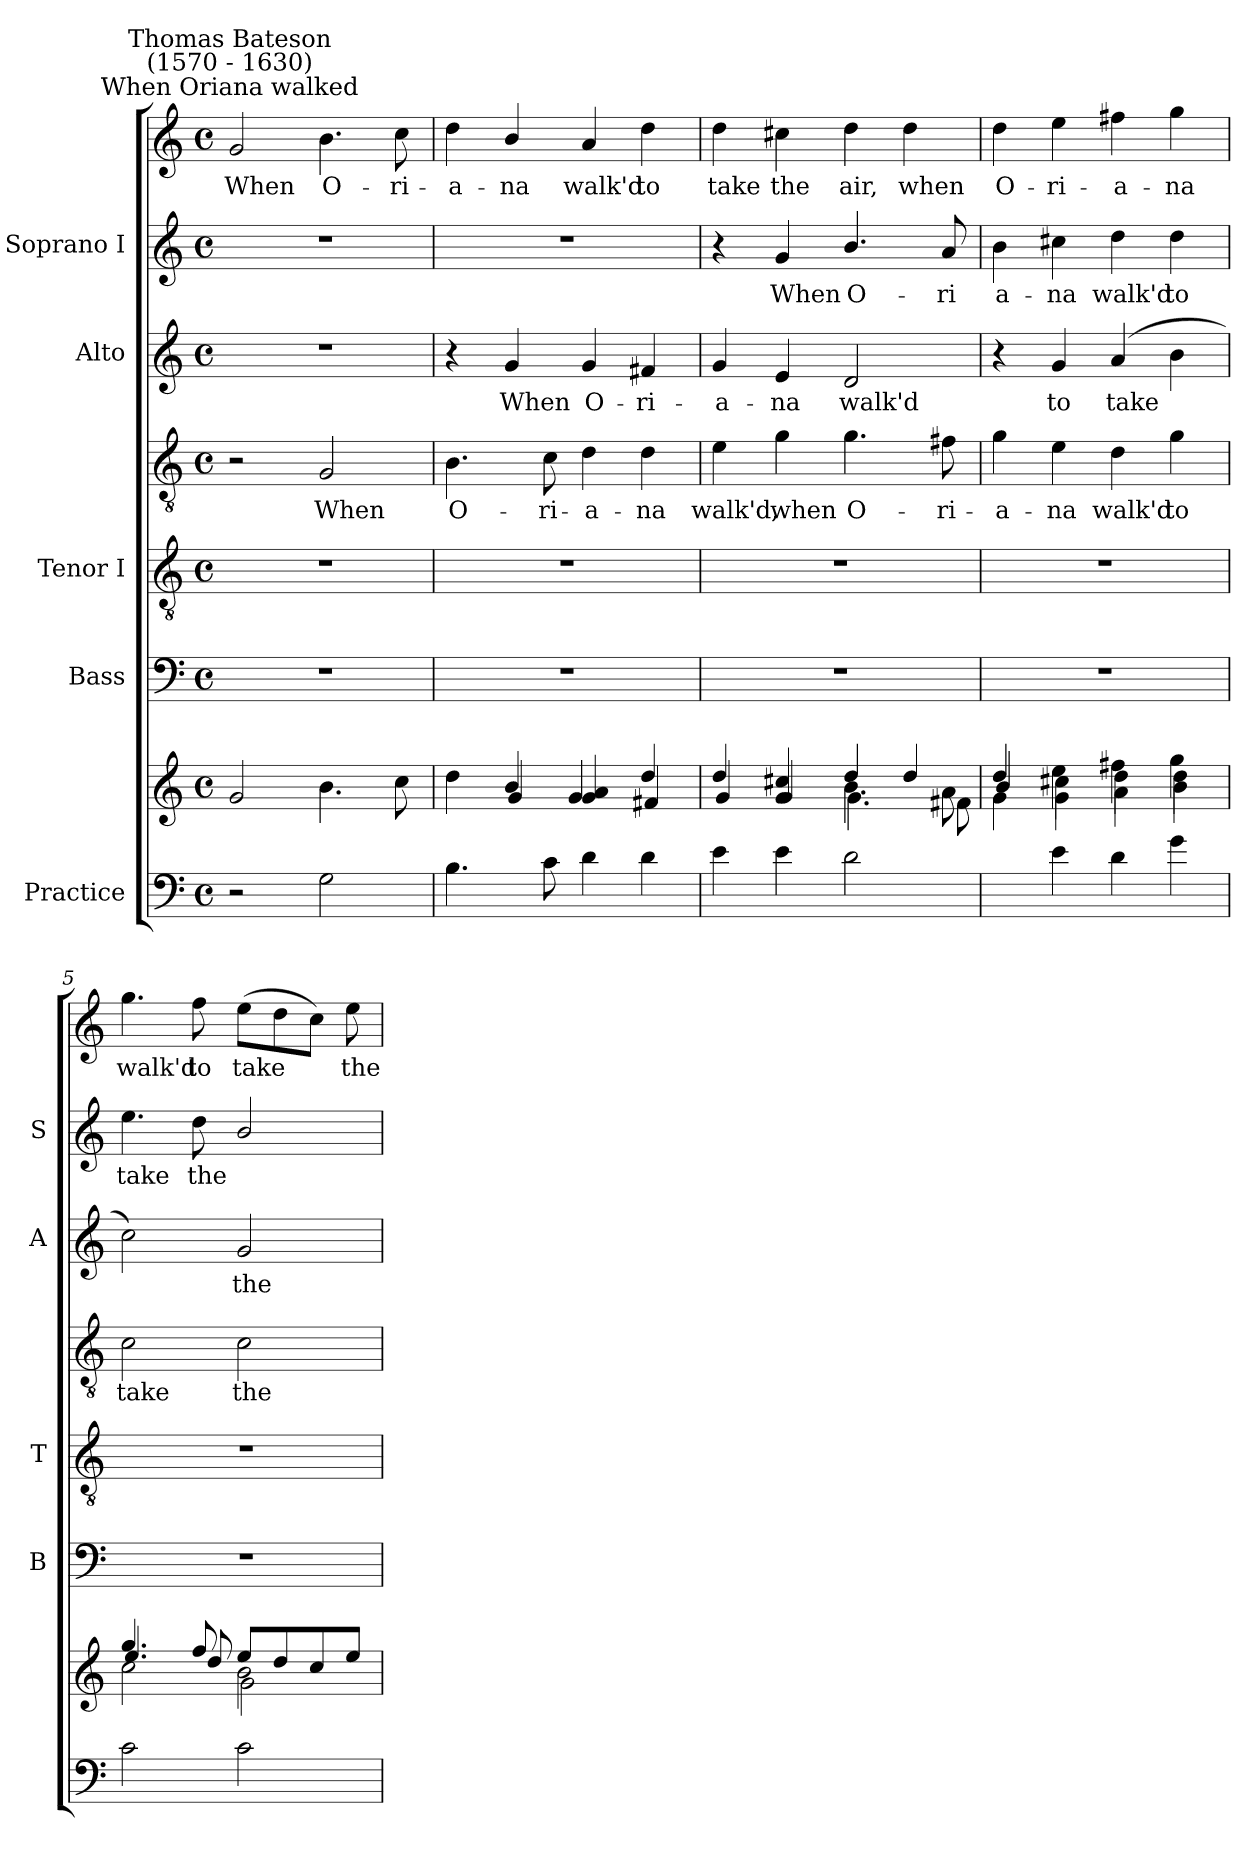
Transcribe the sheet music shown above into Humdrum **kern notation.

**kern	**kern	**kern	**kern	**kern	**text	**kern	**text	**kern	**text	**kern	**text
*part5	*part5	*part4	*part3	*part3	*part3	*part2	*part2	*part1	*part1	*part1	*part1
*staff8	*staff7	*staff6	*staff5	*staff4	*staff4	*staff3	*staff3	*staff2	*staff2	*staff1	*staff1
*I"Practice	*	*I"Bass	*I"Tenor I	*	*	*I"Alto	*	*I"Soprano I	*	*	*
*	*	*I'B	*I'T	*	*	*I'A	*	*I'S	*	*	*
*clefF4	*clefG2	*clefF4	*clefGv2	*clefGv2	*	*clefG2	*	*clefG2	*	*clefG2	*
*k[]	*k[]	*k[]	*k[]	*k[]	*	*k[]	*	*k[]	*	*k[]	*
*C:	*C:	*C:	*C:	*C:	*	*C:	*	*C:	*	*C:	*
*M4/4	*M4/4	*M4/4	*M4/4	*M4/4	*	*M4/4	*	*M4/4	*	*M4/4	*
*met(c)	*met(c)	*met(c)	*met(c)	*met(c)	*	*met(c)	*	*met(c)	*	*met(c)	*
=1	=1	=1	=1	=1	=1	=1	=1	=1	=1	=1	=1
*	*^	*	*	*	*	*	*	*	*	*	*
*	*	*^	*	*	*	*	*	*	*	*	*	*
!	!	!	!	!	!	!	!	!	!	!	!	!LO:TX:a:cj:t=When Oriana walked	!
!	!	!	!	!	!	!	!	!	!	!	!	!LO:TX:a:cj:t=Thomas Bateson\n(1570 - 1630)	!
!	!	!	!	!	!	!	!	!	!	!	!	!	!LO:LY:b
2r	2g/	1ryy	1ryy	1r	1r	2r	.	1r	.	1r	.	2g	When
!	!	!	!	!	!	!	!LO:LY:b	!	!	!	!	!	!LO:LY:b
2G	4.b\	.	.	.	.	2G	When	.	.	.	.	4.b	O-
!	!	!	!	!	!	!	!	!	!	!	!	!	!LO:LY:b
.	8cc\	.	.	.	.	.	.	.	.	.	.	8cc	-ri-
=2	=2	=2	=2	=2	=2	=2	=2	=2	=2	=2	=2	=2	=2
!	!	!	!	!	!	!	!LO:LY:b	!	!	!	!	!	!LO:LY:b
4.B	4dd\	1ryy	4ryy	1r	1r	4.B	O-	4r	.	1r	.	4dd	-a-
!	!	!	!	!	!	!	!	!	!LO:LY:b	!	!	!	!LO:LY:b
.	4b/	.	4g/	.	.	.	.	4g	When	.	.	4b/	-na
!	!	!	!	!	!	!	!LO:LY:b	!	!	!	!	!	!
8c	.	.	.	.	.	8c	-ri-	.	.	.	.	.	.
!	!	!	!	!	!	!	!LO:LY:b	!	!LO:LY:b	!	!	!	!LO:LY:b
4d	4g/ 4a/	.	4g/	.	.	4d	-a-	4g	O-	.	.	4a	walk'd
!	!	!	!	!	!	!	!LO:LY:b	!	!LO:LY:b	!	!	!	!LO:LY:b
4d	4dd/	.	4f#X/	.	.	4d	-na	4f#X	-ri-	.	.	4dd	to
=3	=3	=3	=3	=3	=3	=3	=3	=3	=3	=3	=3	=3	=3
*^	*	*	*^	*	*	*	*	*	*	*	*	*	*
!	!	!	!	!	!	!	!	!	!LO:LY:b	!	!LO:LY:b	!	!	!	!LO:LY:b
4ryy	4e	4dd/	4ryy	4g/	4ryy	1r	1r	4e	walk'd,	4g	-a-	4r	.	4dd	take
!	!	!	!	!	!	!	!	!	!LO:LY:b	!	!LO:LY:b	!	!LO:LY:b	!	!LO:LY:b
4e\	2.ryy	4cc#X/	4g/	2.ryy	4g/	.	.	4g	when	4e	-na	4g	When	4cc#X	the
!	!	!	!	!	!	!	!	!	!LO:LY:b	!	!LO:LY:b	!	!LO:LY:b	!	!LO:LY:b
2d\	.	4dd/	4.b\	.	4.g\	.	.	4.g	O-	2d	walk'd	4.b/	O-	4dd	air,
!	!	!	!	!	!	!	!	!	!	!	!	!	!	!	!LO:LY:b
.	.	4dd/	.	.	.	.	.	.	.	.	.	.	.	4dd	when
!	!	!	!	!	!	!	!	!	!LO:LY:b	!	!	!	!LO:LY:b	!	!
.	.	.	8a	.	8f#X\	.	.	8f#X	-ri-	.	.	8a	-ri	.	.
*v	*v	*	*	*	*	*	*	*	*	*	*	*	*	*	*
=4	=4	=4	=4	=4	=4	=4	=4	=4	=4	=4	=4	=4	=4	=4
!	!	!	!	!	!	!	!	!LO:LY:b	!	!	!	!LO:LY:b	!	!LO:LY:b
4ryy	4dd/	4b/	4ryy	4g	1r	1r	4g	-a-	4r	.	4b	a-	4dd	O-
!	!	!	!	!	!	!	!	!LO:LY:b	!	!LO:LY:b	!	!LO:LY:b	!	!LO:LY:b
4e	4ee\	4cc#X\	4g\	2.ryy	.	.	4e	-na	4g	to	4cc#X	-na	4ee	-ri-
!	!	!	!	!	!	!	!	!LO:LY:b	!	!LO:LY:b	!	!LO:LY:b	!	!LO:LY:b
4d	4ff#X\	4dd\	4a\	.	.	.	4d	walk'd	(>4a	take	4dd	walk'd	4ff#X	-a-
!	!	!	!	!	!	!	!	!LO:LY:b	!	!	!	!LO:LY:b	!	!LO:LY:b
4g	4gg\	4dd\	4b\	.	.	.	4g	to	4b	.	4dd	to	4gg	-na
*	*	*	*v	*v	*	*	*	*	*	*	*	*	*	*
=5	=5	=5	=5	=5	=5	=5	=5	=5	=5	=5	=5	=5	=5
!	!	!	!	!	!	!	!LO:LY:b	!	!	!	!LO:LY:b	!	!LO:LY:b
2c	4.gg/	4.ee/	2cc\	1r	1r	2c	take	2cc)	.	4.ee	take	4.gg	walk'd
!	!	!	!	!	!	!	!	!	!	!	!LO:LY:b	!	!LO:LY:b
.	8ff/	8dd/L	.	.	.	.	.	.	.	8ddL	the	8ff	to
!	!	!	!	!	!	!	!LO:LY:b	!	!LO:LY:b	!	!	!	!LO:LY:b
2c	8ee/L	2b\	2g\	.	.	2c	the	2g	the	2b/	.	(>8eeL	take
.	8dd/	.	.	.	.	.	.	.	.	.	.	8dd	.
.	8cc/	.	.	.	.	.	.	.	.	.	.	8ccJ)	.
!	!	!	!	!	!	!	!	!	!	!	!	!	!LO:LY:b
.	8ee/J	.	.	.	.	.	.	.	.	.	.	8ee	the
*	*v	*v	*v	*	*	*	*	*	*	*	*	*	*
=	=	=	=	=	=	=	=	=	=	=	=
*-	*-	*-	*-	*-	*-	*-	*-	*-	*-	*-	*-
